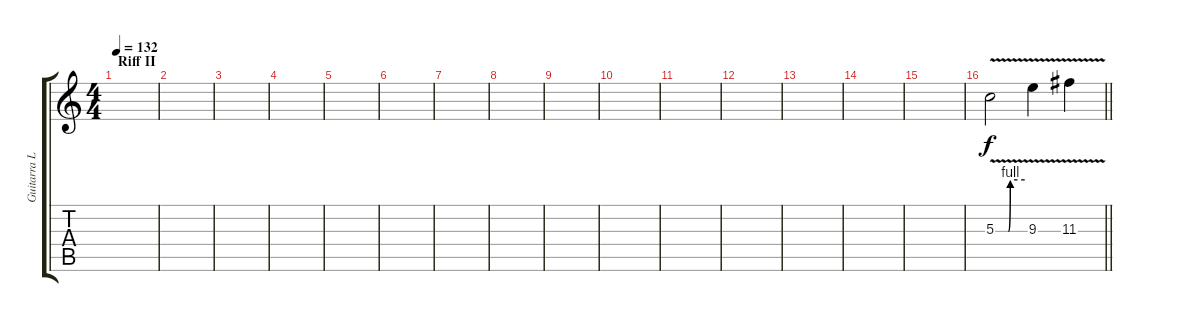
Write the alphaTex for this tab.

\track ("Guitarra Lead " "Guitarra L") {instrument distortionguitar}
\staff {score tabs}
\tuning (E4 B3 G3 D3 A2 E2) {hide}
\ts (4 4)
\section ("" "Riff II")
\tempo 132
\clef g2
\ks c
|
|
|
|
|
|
|
|
|
|
|
|
|
|
|
\barLineRight lightlight
5.3{be (custom 0 0 15 0 26 0 30 4 60 4) v}.2{volume 11} 9.3{v}.4 11.3{v}.4
